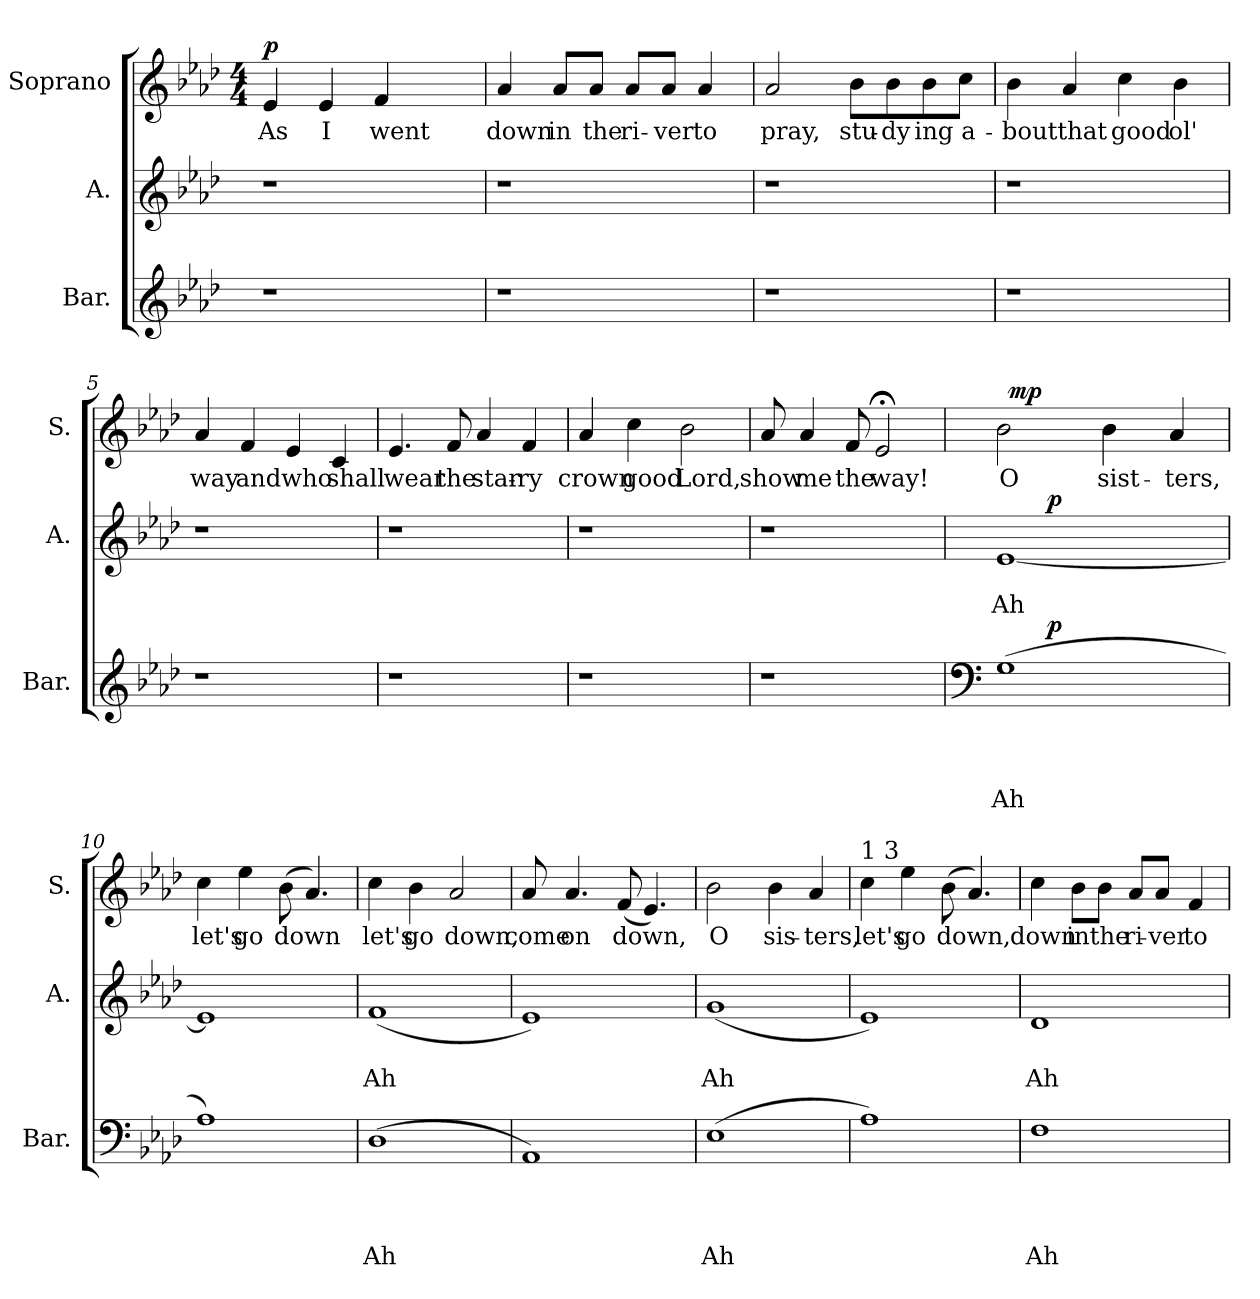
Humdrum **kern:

**kern	**text	**text	**text	**text	**dynam	**kern	**text	**text	**dynam	**kern	**text	**dynam
*part3	*part3	*part3	*part3	*part3	*part3	*part2	*part2	*part2	*part2	*part1	*part1	*part1
*staff3	*staff3	*staff3	*staff3	*staff3	*staff3	*staff2	*staff2	*staff2	*staff2	*staff1	*staff1	*staff1
*I"Bar.	*	*	*	*	*	*I"A.	*	*	*	*I"Soprano	*	*
*I'Bar.	*	*	*	*	*	*I'A.	*	*	*	*I'S.	*	*
*clefG2	*	*	*	*	*	*clefG2	*	*	*	*clefG2	*	*
*k[b-e-a-d-]	*	*	*	*	*	*k[b-e-a-d-]	*	*	*	*k[b-e-a-d-]	*	*
*A-:	*	*	*	*	*	*A-:	*	*	*	*A-:	*	*
*	*	*	*	*	*	*	*	*	*	*M4/4	*	*
=1	=1	=1	=1	=1	=1	=1	=1	=1	=1	=1	=1	=1
!	!	!	!	!	!	!	!	!	!	!	!LO:LY:b	!LO:DY:a
1r	.	.	.	.	.	1r	.	.	.	4e-/	As	p
!	!	!	!	!	!	!	!	!	!	!	!LO:LY:b	!
.	.	.	.	.	.	.	.	.	.	4e-/	I	.
!	!	!	!	!	!	!	!	!	!	!	!LO:LY:b	!
.	.	.	.	.	.	.	.	.	.	4f/	went	.
.	.	.	.	.	.	.	.	.	.	4ryy	.	.
=2	=2	=2	=2	=2	=2	=2	=2	=2	=2	=2	=2	=2
!	!	!	!	!	!	!	!	!	!	!	!LO:LY:b	!
1r	.	.	.	.	.	1r	.	.	.	4a-/	down	.
!	!	!	!	!	!	!	!	!	!	!	!LO:LY:b	!
.	.	.	.	.	.	.	.	.	.	8a-/L	in	.
!	!	!	!	!	!	!	!	!	!	!	!LO:LY:b	!
.	.	.	.	.	.	.	.	.	.	8a-/J	the	.
!	!	!	!	!	!	!	!	!	!	!	!LO:LY:b	!
.	.	.	.	.	.	.	.	.	.	8a-/L	ri-	.
!	!	!	!	!	!	!	!	!	!	!	!LO:LY:b	!
.	.	.	.	.	.	.	.	.	.	8a-/J	-ver	.
!	!	!	!	!	!	!	!	!	!	!	!LO:LY:b	!
.	.	.	.	.	.	.	.	.	.	4a-/	to	.
=3	=3	=3	=3	=3	=3	=3	=3	=3	=3	=3	=3	=3
!	!	!	!	!	!	!	!	!	!	!	!LO:LY:b	!
1r	.	.	.	.	.	1r	.	.	.	2a-/	pray,	.
!	!	!	!	!	!	!	!	!	!	!	!LO:LY:b	!
.	.	.	.	.	.	.	.	.	.	8b-\L	stu-	.
!	!	!	!	!	!	!	!	!	!	!	!LO:LY:b	!
.	.	.	.	.	.	.	.	.	.	8b-\	-dy	.
!	!	!	!	!	!	!	!	!	!	!	!LO:LY:b	!
.	.	.	.	.	.	.	.	.	.	8b-\	ing	.
!	!	!	!	!	!	!	!	!	!	!	!LO:LY:b	!
.	.	.	.	.	.	.	.	.	.	8cc\J	a-	.
=4	=4	=4	=4	=4	=4	=4	=4	=4	=4	=4	=4	=4
!	!	!	!	!	!	!	!	!	!	!	!LO:LY:b	!
1r	.	.	.	.	.	1r	.	.	.	4b-\	-bout	.
!	!	!	!	!	!	!	!	!	!	!	!LO:LY:b	!
.	.	.	.	.	.	.	.	.	.	4a-/	that	.
!	!	!	!	!	!	!	!	!	!	!	!LO:LY:b	!
.	.	.	.	.	.	.	.	.	.	4cc\	good	.
!	!	!	!	!	!	!	!	!	!	!	!LO:LY:b	!
.	.	.	.	.	.	.	.	.	.	4b-\	ol'	.
!!LO:LB:g=z
=5	=5	=5	=5	=5	=5	=5	=5	=5	=5	=5	=5	=5
!	!	!	!	!	!	!	!	!	!	!	!LO:LY:b	!
1r	.	.	.	.	.	1r	.	.	.	4a-/	way	.
!	!	!	!	!	!	!	!	!	!	!	!LO:LY:b	!
.	.	.	.	.	.	.	.	.	.	4f/	and	.
!	!	!	!	!	!	!	!	!	!	!	!LO:LY:b	!
.	.	.	.	.	.	.	.	.	.	4e-/	who	.
!	!	!	!	!	!	!	!	!	!	!	!LO:LY:b	!
.	.	.	.	.	.	.	.	.	.	4c/	shall	.
=6	=6	=6	=6	=6	=6	=6	=6	=6	=6	=6	=6	=6
!	!	!	!	!	!	!	!	!	!	!	!LO:LY:b	!
1r	.	.	.	.	.	1r	.	.	.	4.e-/	wear	.
!	!	!	!	!	!	!	!	!	!	!	!LO:LY:b	!
.	.	.	.	.	.	.	.	.	.	8f/	the	.
!	!	!	!	!	!	!	!	!	!	!	!LO:LY:b	!
.	.	.	.	.	.	.	.	.	.	4a-/	star-	.
!	!	!	!	!	!	!	!	!	!	!	!LO:LY:b	!
.	.	.	.	.	.	.	.	.	.	4f/	-ry	.
=7	=7	=7	=7	=7	=7	=7	=7	=7	=7	=7	=7	=7
!	!	!	!	!	!	!	!	!	!	!	!LO:LY:b	!
1r	.	.	.	.	.	1r	.	.	.	4a-/	crown	.
!	!	!	!	!	!	!	!	!	!	!	!LO:LY:b	!
.	.	.	.	.	.	.	.	.	.	4cc\	good	.
!	!	!	!	!	!	!	!	!	!	!	!LO:LY:b	!
.	.	.	.	.	.	.	.	.	.	2b-\	Lord,	.
=8	=8	=8	=8	=8	=8	=8	=8	=8	=8	=8	=8	=8
!	!	!	!	!	!	!	!	!	!	!	!LO:LY:b	!
1r	.	.	.	.	.	1r	.	.	.	8a-/	show	.
!	!	!	!	!	!	!	!	!	!	!	!LO:LY:b	!
.	.	.	.	.	.	.	.	.	.	4a-/	me	.
!	!	!	!	!	!	!	!	!	!	!	!LO:LY:b	!
.	.	.	.	.	.	.	.	.	.	8f/	the	.
!	!	!	!	!	!	!	!	!	!	!	!LO:LY:b	!
.	.	.	.	.	.	.	.	.	.	2e-;/	way!	.
!!LO:LB:g=z
=9	=9	=9	=9	=9	=9	=9	=9	=9	=9	=9	=9	=9
*clefF4	*	*	*	*	*	*	*	*	*	*	*	*
!	!	!	!	!LO:LY:b	!	!	!	!LO:LY:b	!	!	!LO:LY:b	!
*^	*	*	*	*	*	*^	*	*	*	*^	*	*
(>1G	8ryy	.	.	.	Ah	.	[<1e-	8ryy	.	Ah	.	2b-\	32ryy	O	.
!	!	!	!	!	!	!	!	!	!	!	!	!	!	!	!LO:DY:a
.	.	.	.	.	.	.	.	.	.	.	.	.	2ryy	.	mp
.	32ryy	.	.	.	.	.	.	32ryy	.	.	.	.	.	.	.
!	!	!	!	!	!	!LO:DY:a	!	!	!	!	!LO:DY:a	!	!	!	!
.	2ryy	.	.	.	.	p	.	2ryy	.	.	p	.	.	.	.
!	!	!	!	!	!	!	!	!	!	!	!	!	!	!LO:LY:b	!
.	.	.	.	.	.	.	.	.	.	.	.	4b-\	.	sist-	.
.	.	.	.	.	.	.	.	.	.	.	.	.	4...ryy	.	.
.	4ryy	.	.	.	.	.	.	4ryy	.	.	.	.	.	.	.
!	!	!	!	!	!	!	!	!	!	!	!	!	!	!LO:LY:b	!
.	.	.	.	.	.	.	.	.	.	.	.	4a-/	.	-ters,	.
.	16.ryy	.	.	.	.	.	.	16.ryy	.	.	.	.	.	.	.
=10	=10	=10	=10	=10	=10	=10	=10	=10	=10	=10	=10	=10	=10	=10	=10
!	!	!	!	!	!	!	!	!	!	!	!	!	!	!LO:LY:b	!
*v	*v	*	*	*	*	*	*	*	*	*	*	*v	*v	*	*
*	*	*	*	*	*	*v	*v	*	*	*	*	*	*
1A-)	.	.	.	.	.	1e-]	.	.	.	4cc\	let's	.
!	!	!	!	!	!	!	!	!	!	!	!LO:LY:b	!
.	.	.	.	.	.	.	.	.	.	4ee-\	go	.
!	!	!	!	!	!	!	!	!	!	!	!LO:LY:b	!
.	.	.	.	.	.	.	.	.	.	(>8b-\	down	.
.	.	.	.	.	.	.	.	.	.	4.a-/)	.	.
=11	=11	=11	=11	=11	=11	=11	=11	=11	=11	=11	=11	=11
!	!	!	!	!LO:LY:b	!	!	!	!LO:LY:b	!	!	!LO:LY:b	!
(>1D-	.	.	.	Ah	.	(<1f	.	Ah	.	4cc\	let's	.
!	!	!	!	!	!	!	!	!	!	!	!LO:LY:b	!
.	.	.	.	.	.	.	.	.	.	4b-\	go	.
!	!	!	!	!	!	!	!	!	!	!	!LO:LY:b	!
.	.	.	.	.	.	.	.	.	.	2a-/	down,	.
=12	=12	=12	=12	=12	=12	=12	=12	=12	=12	=12	=12	=12
!	!	!	!	!	!	!	!	!	!	!	!LO:LY:b	!
1AA-)	.	.	.	.	.	1e-)	.	.	.	8a-/	come	.
!	!	!	!	!	!	!	!	!	!	!	!LO:LY:b	!
.	.	.	.	.	.	.	.	.	.	4.a-/	on	.
!	!	!	!	!	!	!	!	!	!	!	!LO:LY:b	!
.	.	.	.	.	.	.	.	.	.	(<8f/	down,	.
.	.	.	.	.	.	.	.	.	.	4.e-/)	.	.
=13	=13	=13	=13	=13	=13	=13	=13	=13	=13	=13	=13	=13
!	!	!	!	!LO:LY:b	!	!	!	!LO:LY:b	!	!	!LO:LY:b	!
(>1E-	.	.	.	Ah	.	(<1g	.	Ah	.	2b-\	O	.
!	!	!	!	!	!	!	!	!	!	!	!LO:LY:b	!
.	.	.	.	.	.	.	.	.	.	4b-\	sis-	.
!	!	!	!	!	!	!	!	!	!	!	!LO:LY:b	!
.	.	.	.	.	.	.	.	.	.	4a-/	-ters,	.
!!LO:LB:g=z
=14	=14	=14	=14	=14	=14	=14	=14	=14	=14	=14	=14	=14
!	!	!	!	!	!	!	!	!	!	!LO:TX:a:t=1 3	!	!
!	!	!	!	!	!	!	!	!	!	!	!LO:LY:b	!
1A-)	.	.	.	.	.	1e-)	.	.	.	4cc\	let's	.
!	!	!	!	!	!	!	!	!	!	!	!LO:LY:b	!
.	.	.	.	.	.	.	.	.	.	4ee-\	go	.
!	!	!	!	!	!	!	!	!	!	!	!LO:LY:b	!
.	.	.	.	.	.	.	.	.	.	(>8b-\	down,	.
.	.	.	.	.	.	.	.	.	.	4.a-/)	.	.
=15	=15	=15	=15	=15	=15	=15	=15	=15	=15	=15	=15	=15
!	!	!	!	!LO:LY:b	!	!	!	!LO:LY:b	!	!	!LO:LY:b	!
1F	.	.	.	Ah	.	1d-	.	Ah	.	4cc\	down	.
!	!	!	!	!	!	!	!	!	!	!	!LO:LY:b	!
.	.	.	.	.	.	.	.	.	.	8b-\L	in	.
!	!	!	!	!	!	!	!	!	!	!	!LO:LY:b	!
.	.	.	.	.	.	.	.	.	.	8b-\J	the	.
!	!	!	!	!	!	!	!	!	!	!	!LO:LY:b	!
.	.	.	.	.	.	.	.	.	.	8a-/L	ri-	.
!	!	!	!	!	!	!	!	!	!	!	!LO:LY:b	!
.	.	.	.	.	.	.	.	.	.	8a-/J	-ver	.
!	!	!	!	!	!	!	!	!	!	!	!LO:LY:b	!
.	.	.	.	.	.	.	.	.	.	4f/	to	.
=	=	=	=	=	=	=	=	=	=	=	=	=
*-	*-	*-	*-	*-	*-	*-	*-	*-	*-	*-	*-	*-
